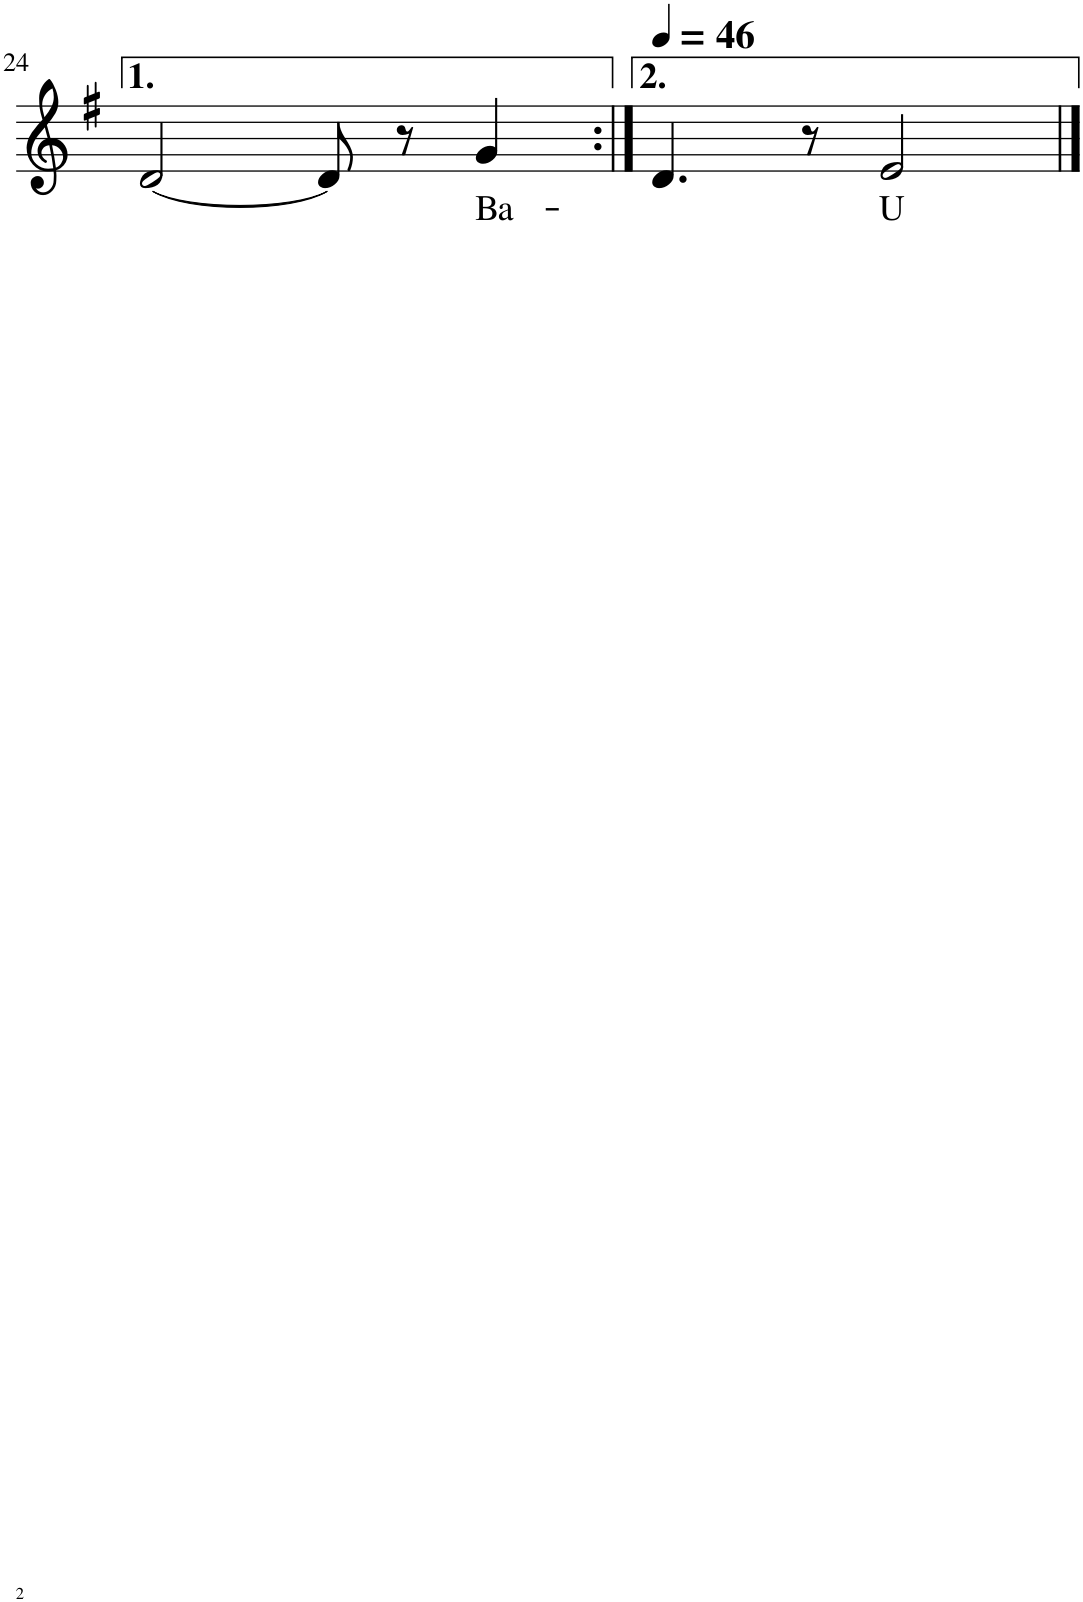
**kern	**text
*part1	*part1
*staff1	*staff1
*I"Soprano	*
*I'S.	*
!!LO:PB:g=z
*clefG2	*
*k[f#]	*
*M4/4	*
=24	=24
[2d/	.
8d/]	.
8r	.
!	!LO:LY:b
4g/	Ba-
=25:|!	=25:|!
*MM46	*
4.d/	.
8r	.
!	!LO:LY:b
2e/	U
==	==
*-	*-
